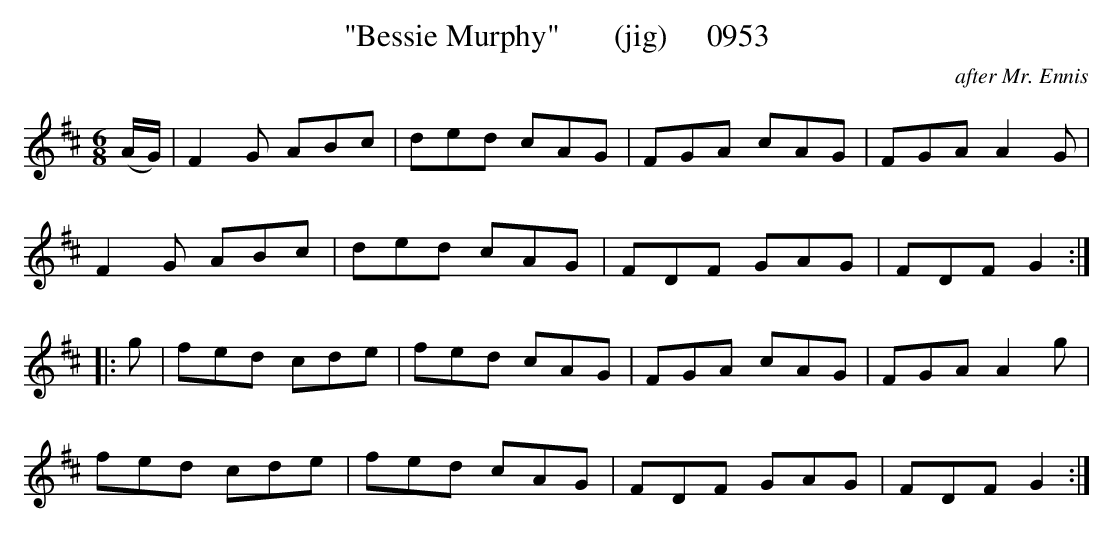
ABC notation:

X:1
T:"Bessie Murphy"       (jig)     0953
C:after Mr. Ennis
BRENNAN July 2003 (HTTP://WWW.SOSYOURMOM.COM)
M:6/8
L:1/8
K:D
(A/2G/2)|F2G ABc|ded cAG|FGA cAG|FGA A2G|
F2G ABc|ded cAG|FDF GAG|FDF G2:|
|:g|fed cde|fed cAG|FGA cAG|FGA A2g|
fed cde|fed cAG|FDF GAG|FDF G2:|
